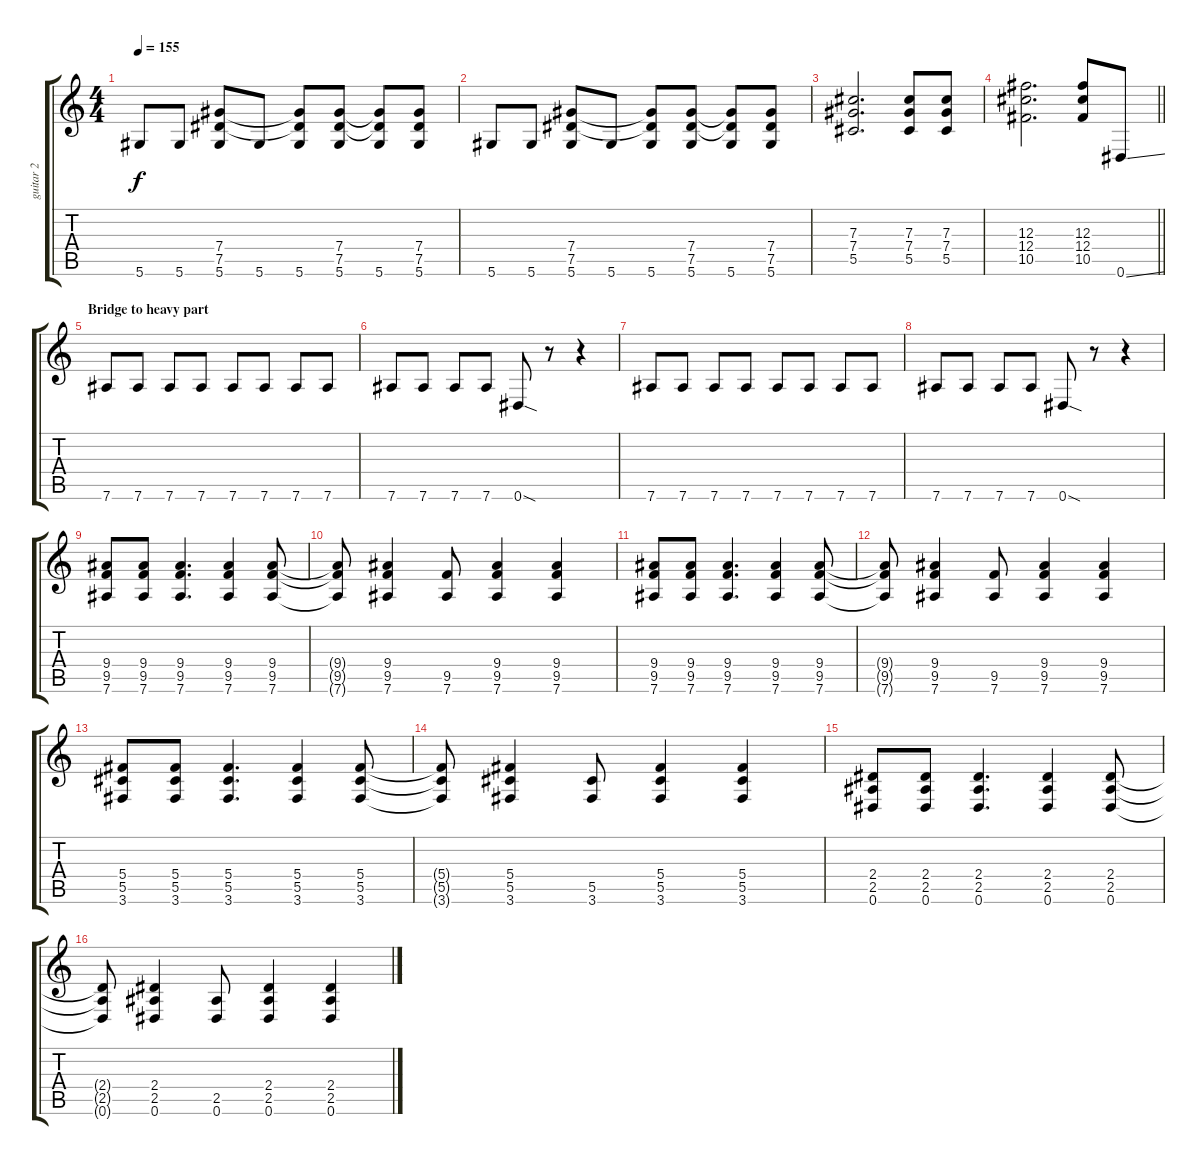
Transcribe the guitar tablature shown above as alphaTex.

\track ("guitar 2" "guitar 2") {instrument overdrivenguitar}
\staff {score tabs}
\tuning (Eb4 Bb3 Gb3 Db3 Ab2 Eb2) {hide}
\ts (4 4)
\tempo 155
\clef g2
\ks c
5.6.8{dy f} 5.6.8 (7.4 7.5 5.6).8 5.6.8 (7.4{t} 7.5{t} 5.6).8 (7.4 7.5 5.6).8 (7.4{t} 7.5{t} 5.6).8 (7.4 7.5 5.6).8 |
5.6.8 5.6.8 (7.4 7.5 5.6).8 5.6.8 (7.4{t} 7.5{t} 5.6).8 (7.4 7.5 5.6).8 (7.4{t} 7.5{t} 5.6).8 (7.4 7.5 5.6).8 |
(7.3 7.4 5.5).2{d} (7.3 7.4 5.5).8 (7.3 7.4 5.5).8 |
\barLineRight lightlight
(12.3 12.4 10.5).2{d} (12.3 12.4 10.5).8 0.6{ss}.8 |
\section ("" "Bridge to heavy part")
7.6.8 7.6.8 7.6.8 7.6.8 7.6.8 7.6.8 7.6.8 7.6.8 |
7.6.8 7.6.8 7.6.8 7.6.8 0.6{sod}.8 r.8 r.4 |
7.6.8 7.6.8 7.6.8 7.6.8 7.6.8 7.6.8 7.6.8 7.6.8 |
7.6.8 7.6.8 7.6.8 7.6.8 0.6{sod}.8 r.8 r.4 |
(9.4 9.5 7.6).8 (9.4 9.5 7.6).8 (9.4 9.5 7.6).4{d} (9.4 9.5 7.6).4 (9.4 9.5 7.6).8 |
(9.4{t} 9.5{t} 7.6{t}).8 (9.4 9.5 7.6).4 (9.5 7.6).8 (9.4 9.5 7.6).4 (9.4 9.5 7.6).4 |
(9.4 9.5 7.6).8 (9.4 9.5 7.6).8 (9.4 9.5 7.6).4{d} (9.4 9.5 7.6).4 (9.4 9.5 7.6).8 |
(9.4{t} 9.5{t} 7.6{t}).8 (9.4 9.5 7.6).4 (9.5 7.6).8 (9.4 9.5 7.6).4 (9.4 9.5 7.6).4 |
(5.4 5.5 3.6).8 (5.4 5.5 3.6).8 (5.4 5.5 3.6).4{d} (5.4 5.5 3.6).4 (5.4 5.5 3.6).8 |
(5.4{t} 5.5{t} 3.6{t}).8 (5.4 5.5 3.6).4 (5.5 3.6).8 (5.4 5.5 3.6).4 (5.4 5.5 3.6).4 |
(2.4 2.5 0.6).8 (2.4 2.5 0.6).8 (2.4 2.5 0.6).4{d} (2.4 2.5 0.6).4 (2.4 2.5 0.6).8 |
(2.4{t} 2.5{t} 0.6{t}).8 (2.4 2.5 0.6).4 (2.5 0.6).8 (2.4 2.5 0.6).4 (2.4 2.5 0.6).4
